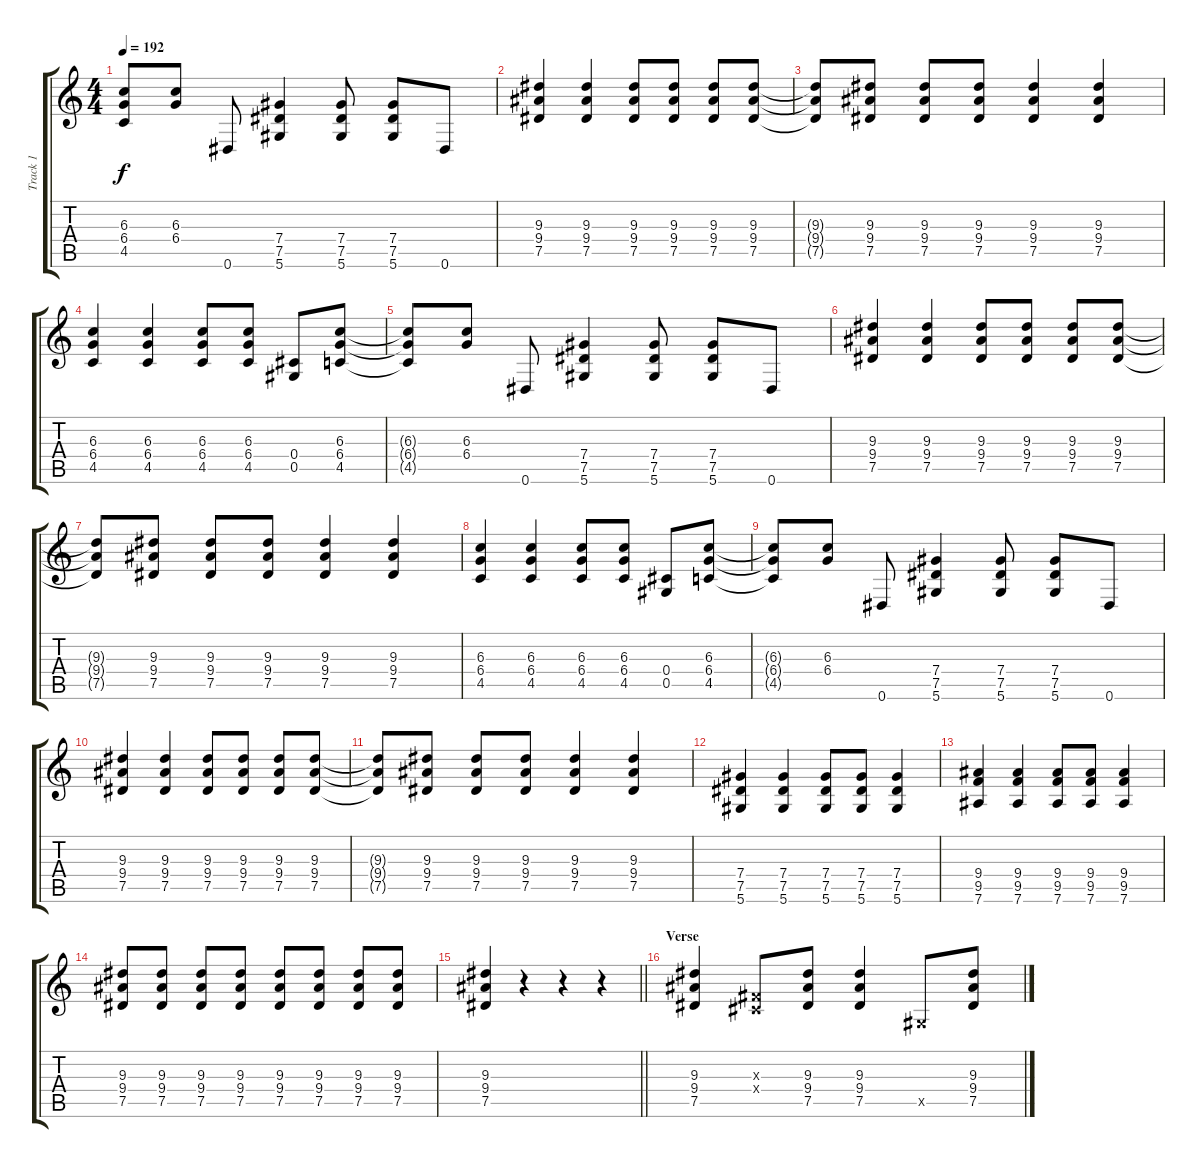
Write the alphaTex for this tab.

\track ("Track 1" "Track 1") {instrument distortionguitar}
\staff {score tabs}
\tuning (Eb4 Bb3 Gb3 Db3 Ab2 Eb2) {hide}
\ts (4 4)
\tempo 192
\clef g2
\ks c
(6.3{t} 6.4{t} 4.5{t}).8{dy f} (6.3 6.4).8 0.6.8 (7.4 7.5 5.6).4 (7.4 7.5 5.6).8 (7.4 7.5 5.6).8 0.6.8 |
(9.3 9.4 7.5).4 (9.3 9.4 7.5).4 (9.3 9.4 7.5).8 (9.3 9.4 7.5).8 (9.3 9.4 7.5).8 (9.3 9.4 7.5).8 |
(9.3{t} 9.4{t} 7.5{t}).8 (9.3 9.4 7.5).8 (9.3 9.4 7.5).8 (9.3 9.4 7.5).8 (9.3 9.4 7.5).4 (9.3 9.4 7.5).4 |
(6.3 6.4 4.5).4 (6.3 6.4 4.5).4 (6.3 6.4 4.5).8 (6.3 6.4 4.5).8 (0.4 0.5).8 (6.3 6.4 4.5).8 |
(6.3{t} 6.4{t} 4.5{t}).8 (6.3 6.4).8 0.6.8 (7.4 7.5 5.6).4 (7.4 7.5 5.6).8 (7.4 7.5 5.6).8 0.6.8 |
(9.3 9.4 7.5).4 (9.3 9.4 7.5).4 (9.3 9.4 7.5).8 (9.3 9.4 7.5).8 (9.3 9.4 7.5).8 (9.3 9.4 7.5).8 |
(9.3{t} 9.4{t} 7.5{t}).8 (9.3 9.4 7.5).8 (9.3 9.4 7.5).8 (9.3 9.4 7.5).8 (9.3 9.4 7.5).4 (9.3 9.4 7.5).4 |
(6.3 6.4 4.5).4 (6.3 6.4 4.5).4 (6.3 6.4 4.5).8 (6.3 6.4 4.5).8 (0.4 0.5).8 (6.3 6.4 4.5).8 |
(6.3{t} 6.4{t} 4.5{t}).8 (6.3 6.4).8 0.6.8 (7.4 7.5 5.6).4 (7.4 7.5 5.6).8 (7.4 7.5 5.6).8 0.6.8 |
(9.3 9.4 7.5).4 (9.3 9.4 7.5).4 (9.3 9.4 7.5).8 (9.3 9.4 7.5).8 (9.3 9.4 7.5).8 (9.3 9.4 7.5).8 |
(9.3{t} 9.4{t} 7.5{t}).8 (9.3 9.4 7.5).8 (9.3 9.4 7.5).8 (9.3 9.4 7.5).8 (9.3 9.4 7.5).4 (9.3 9.4 7.5).4 |
(7.4 7.5 5.6).4 (7.4 7.5 5.6).4 (7.4 7.5 5.6).8 (7.4 7.5 5.6).8 (7.4 7.5 5.6).4 |
(9.4 9.5 7.6).4 (9.4 9.5 7.6).4 (9.4 9.5 7.6).8 (9.4 9.5 7.6).8 (9.4 9.5 7.6).4 |
(9.3 9.4 7.5).8 (9.3 9.4 7.5).8 (9.3 9.4 7.5).8 (9.3 9.4 7.5).8 (9.3 9.4 7.5).8 (9.3 9.4 7.5).8 (9.3 9.4 7.5).8 (9.3 9.4 7.5).8 |
\barLineRight lightlight
(9.3 9.4 7.5).4 r.4 r.4 r.4 |
\section ("" "Verse")
(9.3 9.4 7.5).4 (0.3{x} 0.4{x}).8 (9.3 9.4 7.5).8 (9.3 9.4 7.5).4 0.5{x}.8 (9.3 9.4 7.5).8
